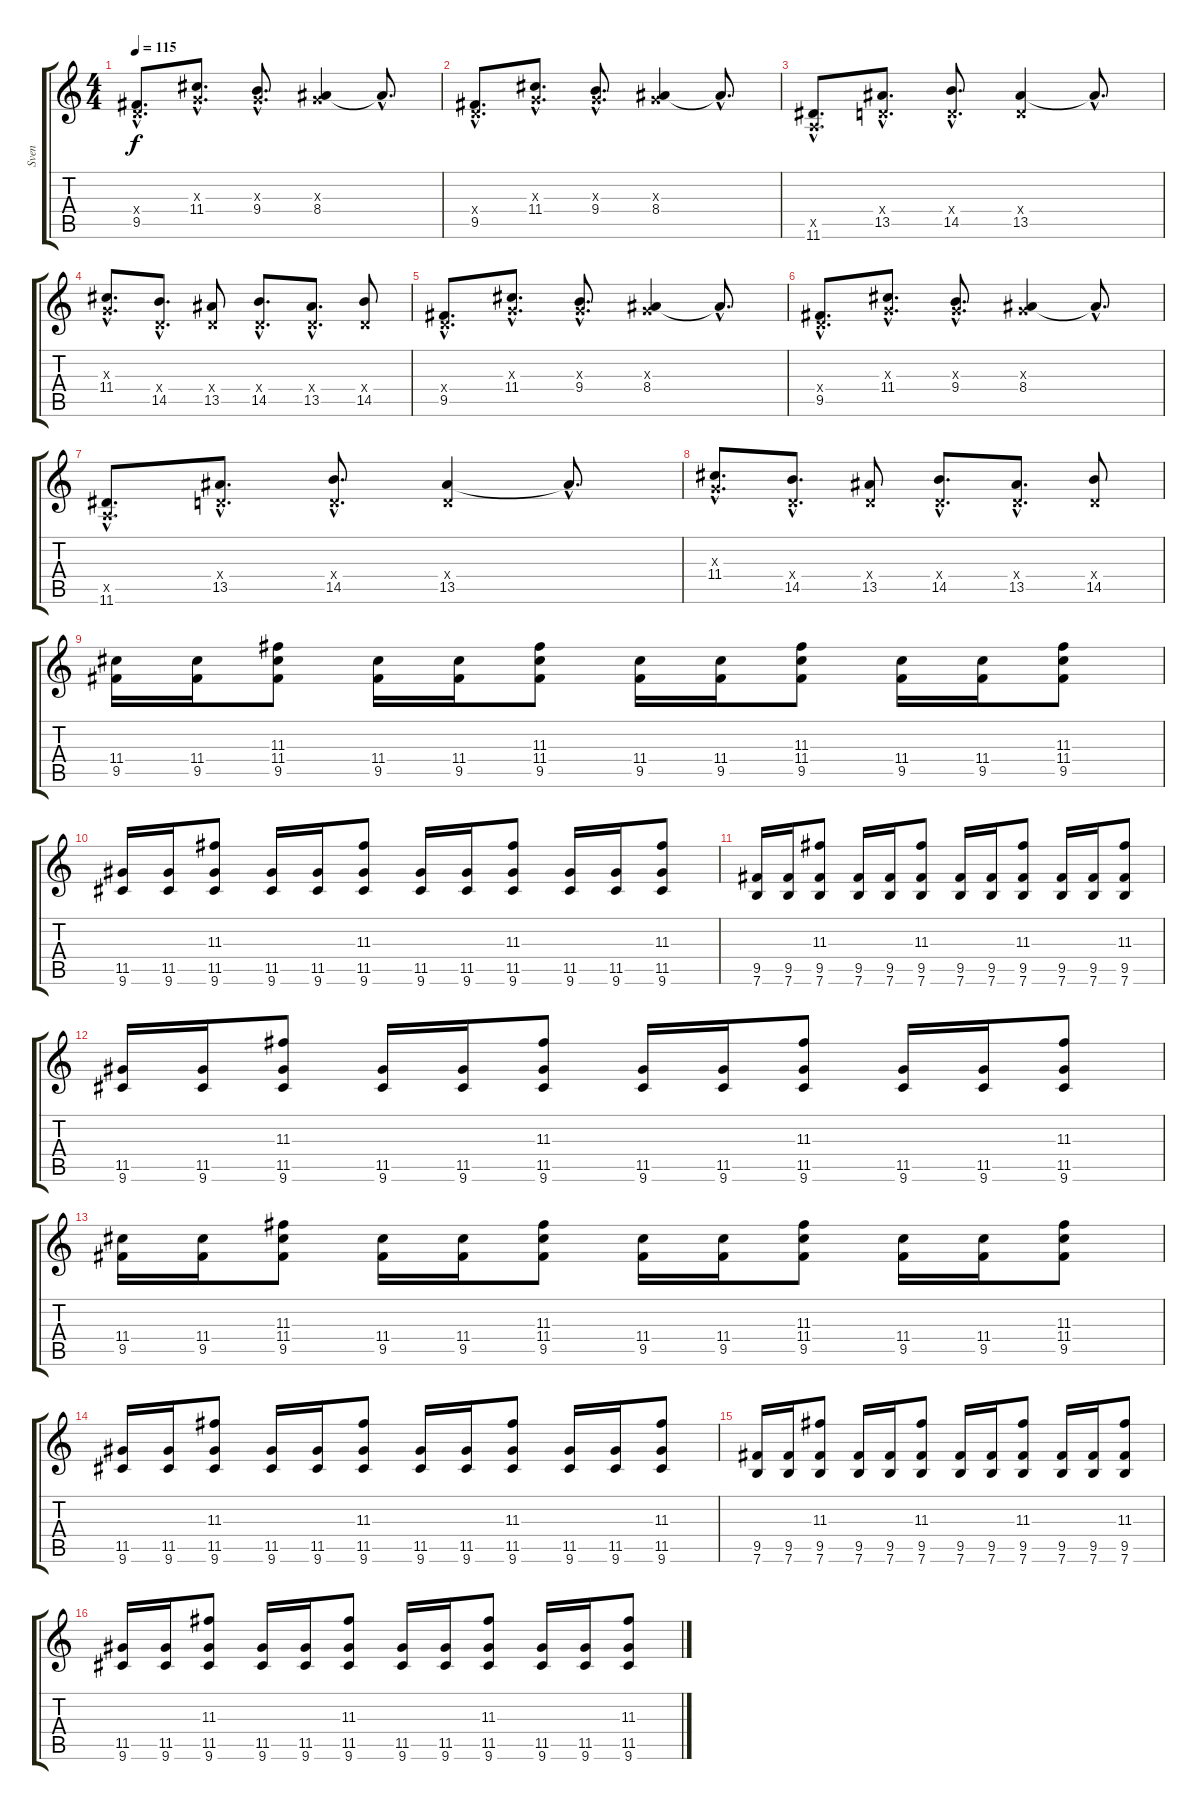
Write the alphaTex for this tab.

\track ("Sven" "Sven") {instrument distortionguitar}
\staff {score tabs}
\tuning (E4 B3 G3 D3 A2 E2) {hide}
\ts (4 4)
\tempo 115
\clef g2
\ks c
(0.4{hac x} 9.5{hac}).8{d dy f} (0.3{hac x} 11.4{hac}).8{d} (0.3{hac x} 9.4{hac}).8{d} (0.3{x} 8.4).4 8.4{hac t}.8{d} |
(0.4{hac x} 9.5{hac}).8{d} (0.3{hac x} 11.4{hac}).8{d} (0.3{hac x} 9.4{hac}).8{d} (0.3{x} 8.4).4 8.4{hac t}.8{d} |
(0.5{hac x} 11.6{hac}).8{d} (0.4{hac x} 13.5{hac}).8{d} (0.4{hac x} 14.5{hac}).8{d} (0.4{x} 13.5).4 13.5{hac t}.8{d} |
(0.3{hac x} 11.4{hac}).8{d} (0.4{hac x} 14.5{hac}).8{d} (0.4{x} 13.5).8 (0.4{hac x} 14.5{hac}).8{d} (0.4{hac x} 13.5{hac}).8{d} (0.4{x} 14.5).8 |
(0.4{hac x} 9.5{hac}).8{d} (0.3{hac x} 11.4{hac}).8{d} (0.3{hac x} 9.4{hac}).8{d} (0.3{x} 8.4).4 8.4{hac t}.8{d} |
(0.4{hac x} 9.5{hac}).8{d} (0.3{hac x} 11.4{hac}).8{d} (0.3{hac x} 9.4{hac}).8{d} (0.3{x} 8.4).4 8.4{hac t}.8{d} |
(0.5{hac x} 11.6{hac}).8{d} (0.4{hac x} 13.5{hac}).8{d} (0.4{hac x} 14.5{hac}).8{d} (0.4{x} 13.5).4 13.5{hac t}.8{d} |
(0.3{hac x} 11.4{hac}).8{d} (0.4{hac x} 14.5{hac}).8{d} (0.4{x} 13.5).8 (0.4{hac x} 14.5{hac}).8{d} (0.4{hac x} 13.5{hac}).8{d} (0.4{x} 14.5).8 |
(11.4 9.5).16{volume 10} (11.4 9.5).16 (11.3 11.4 9.5).8 (11.4 9.5).16 (11.4 9.5).16 (11.3 11.4 9.5).8 (11.4 9.5).16 (11.4 9.5).16 (11.3 11.4 9.5).8 (11.4 9.5).16 (11.4 9.5).16 (11.3 11.4 9.5).8 |
(11.5 9.6).16 (11.5 9.6).16 (11.3 11.5 9.6).8 (11.5 9.6).16 (11.5 9.6).16 (11.3 11.5 9.6).8 (11.5 9.6).16 (11.5 9.6).16 (11.3 11.5 9.6).8 (11.5 9.6).16 (11.5 9.6).16 (11.3 11.5 9.6).8 |
(9.5 7.6).16 (9.5 7.6).16 (11.3 9.5 7.6).8 (9.5 7.6).16 (9.5 7.6).16 (11.3 9.5 7.6).8 (9.5 7.6).16 (9.5 7.6).16 (11.3 9.5 7.6).8 (9.5 7.6).16 (9.5 7.6).16 (11.3 9.5 7.6).8 |
(11.5 9.6).16 (11.5 9.6).16 (11.3 11.5 9.6).8 (11.5 9.6).16 (11.5 9.6).16 (11.3 11.5 9.6).8 (11.5 9.6).16 (11.5 9.6).16 (11.3 11.5 9.6).8 (11.5 9.6).16 (11.5 9.6).16 (11.3 11.5 9.6).8 |
(11.4 9.5).16 (11.4 9.5).16 (11.3 11.4 9.5).8 (11.4 9.5).16 (11.4 9.5).16 (11.3 11.4 9.5).8 (11.4 9.5).16 (11.4 9.5).16 (11.3 11.4 9.5).8 (11.4 9.5).16 (11.4 9.5).16 (11.3 11.4 9.5).8 |
(11.5 9.6).16 (11.5 9.6).16 (11.3 11.5 9.6).8 (11.5 9.6).16 (11.5 9.6).16 (11.3 11.5 9.6).8 (11.5 9.6).16 (11.5 9.6).16 (11.3 11.5 9.6).8 (11.5 9.6).16 (11.5 9.6).16 (11.3 11.5 9.6).8 |
(9.5 7.6).16 (9.5 7.6).16 (11.3 9.5 7.6).8 (9.5 7.6).16 (9.5 7.6).16 (11.3 9.5 7.6).8 (9.5 7.6).16 (9.5 7.6).16 (11.3 9.5 7.6).8 (9.5 7.6).16 (9.5 7.6).16 (11.3 9.5 7.6).8 |
(11.5 9.6).16 (11.5 9.6).16 (11.3 11.5 9.6).8 (11.5 9.6).16 (11.5 9.6).16 (11.3 11.5 9.6).8 (11.5 9.6).16 (11.5 9.6).16 (11.3 11.5 9.6).8 (11.5 9.6).16 (11.5 9.6).16 (11.3 11.5 9.6).8
